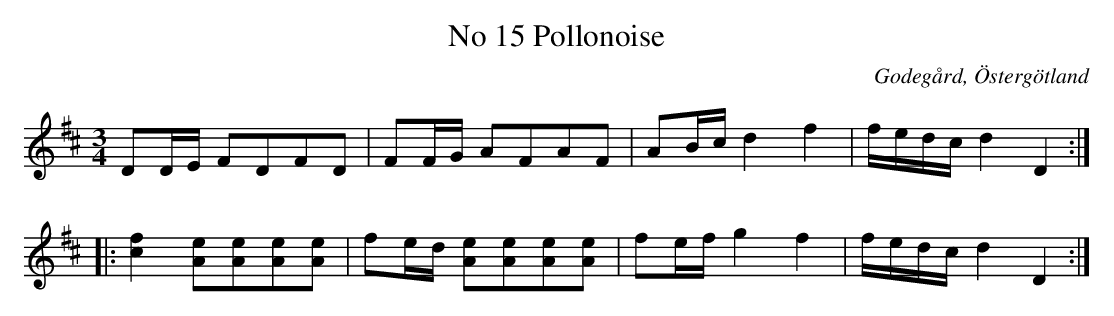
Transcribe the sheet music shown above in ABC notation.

X:1
T:No 15 Pollonoise
O:Godegård, Östergötland
M:3/4
L:1/16
K:D
D2DE F2D2F2D2 | F2FG A2F2A2F2 | A2Bc d4 f4 | fedc d4 D4 ::
[f4c4] [e2A2][e2A2][e2A2][e2A2] | f2ed [e2A2][e2A2][e2A2][e2A2] | f2ef g4 f4 | fedc d4 D4 :|]
